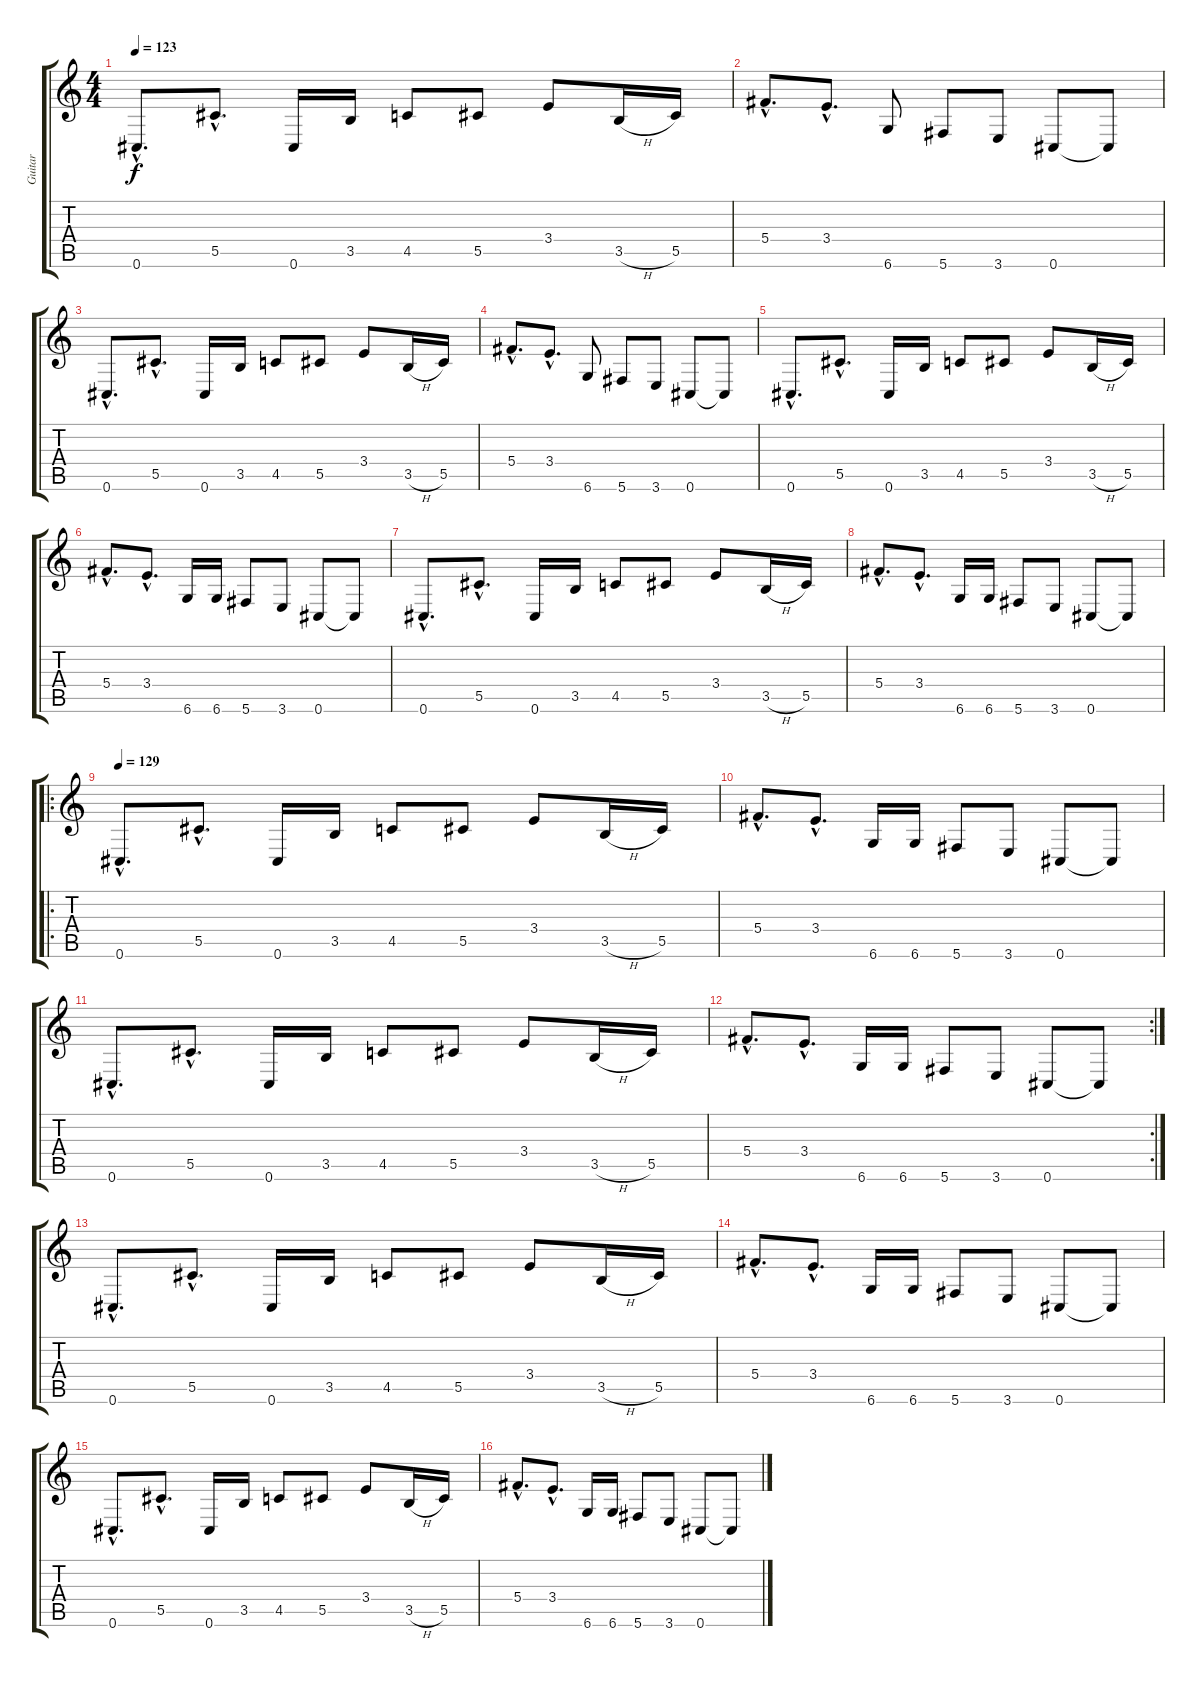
\track ("Guitar" "Guitar") {instrument distortionguitar}
\staff {score tabs}
\tuning (Eb4 Bb3 Gb3 Db3 Ab2 Db2) {hide}
\ts (4 4)
\tempo 123
\clef g2
\ks c
0.6{hac}.8{d dy f} 5.5{hac}.8{d} 0.6.16 3.5.16 4.5.8 5.5.8 3.4.8 3.5{h}.16 5.5.16 |
5.4{hac}.8{d} 3.4{hac}.8{d} 6.6.8 5.6.8 3.6.8 0.6.8 0.6{t}.8 |
0.6{hac}.8{d} 5.5{hac}.8{d} 0.6.16 3.5.16 4.5.8 5.5.8 3.4.8 3.5{h}.16 5.5.16 |
5.4{hac}.8{d} 3.4{hac}.8{d} 6.6.8 5.6.8 3.6.8 0.6.8 0.6{t}.8 |
0.6{hac}.8{d} 5.5{hac}.8{d} 0.6.16 3.5.16 4.5.8 5.5.8 3.4.8 3.5{h}.16 5.5.16 |
5.4{hac}.8{d} 3.4{hac}.8{d} 6.6.16 6.6.16 5.6.8 3.6.8 0.6.8 0.6{t}.8 |
0.6{hac}.8{d} 5.5{hac}.8{d} 0.6.16 3.5.16 4.5.8 5.5.8 3.4.8 3.5{h}.16 5.5.16 |
5.4{hac}.8{d} 3.4{hac}.8{d} 6.6.16 6.6.16 5.6.8 3.6.8 0.6.8 0.6{t}.8 |
\ro
\tempo 129
0.6{hac}.8{d} 5.5{hac}.8{d} 0.6.16 3.5.16 4.5.8 5.5.8 3.4.8 3.5{h}.16 5.5.16 |
5.4{hac}.8{d} 3.4{hac}.8{d} 6.6.16 6.6.16 5.6.8 3.6.8 0.6.8 0.6{t}.8 |
0.6{hac}.8{d} 5.5{hac}.8{d} 0.6.16 3.5.16 4.5.8 5.5.8 3.4.8 3.5{h}.16 5.5.16 |
\rc 2
5.4{hac}.8{d} 3.4{hac}.8{d} 6.6.16 6.6.16 5.6.8 3.6.8 0.6.8 0.6{t}.8 |
0.6{hac}.8{d} 5.5{hac}.8{d} 0.6.16 3.5.16 4.5.8 5.5.8 3.4.8 3.5{h}.16 5.5.16 |
5.4{hac}.8{d} 3.4{hac}.8{d} 6.6.16 6.6.16 5.6.8 3.6.8 0.6.8 0.6{t}.8 |
0.6{hac}.8{d} 5.5{hac}.8{d} 0.6.16 3.5.16 4.5.8 5.5.8 3.4.8 3.5{h}.16 5.5.16 |
5.4{hac}.8{d} 3.4{hac}.8{d} 6.6.16 6.6.16 5.6.8 3.6.8 0.6.8 0.6{t}.8
